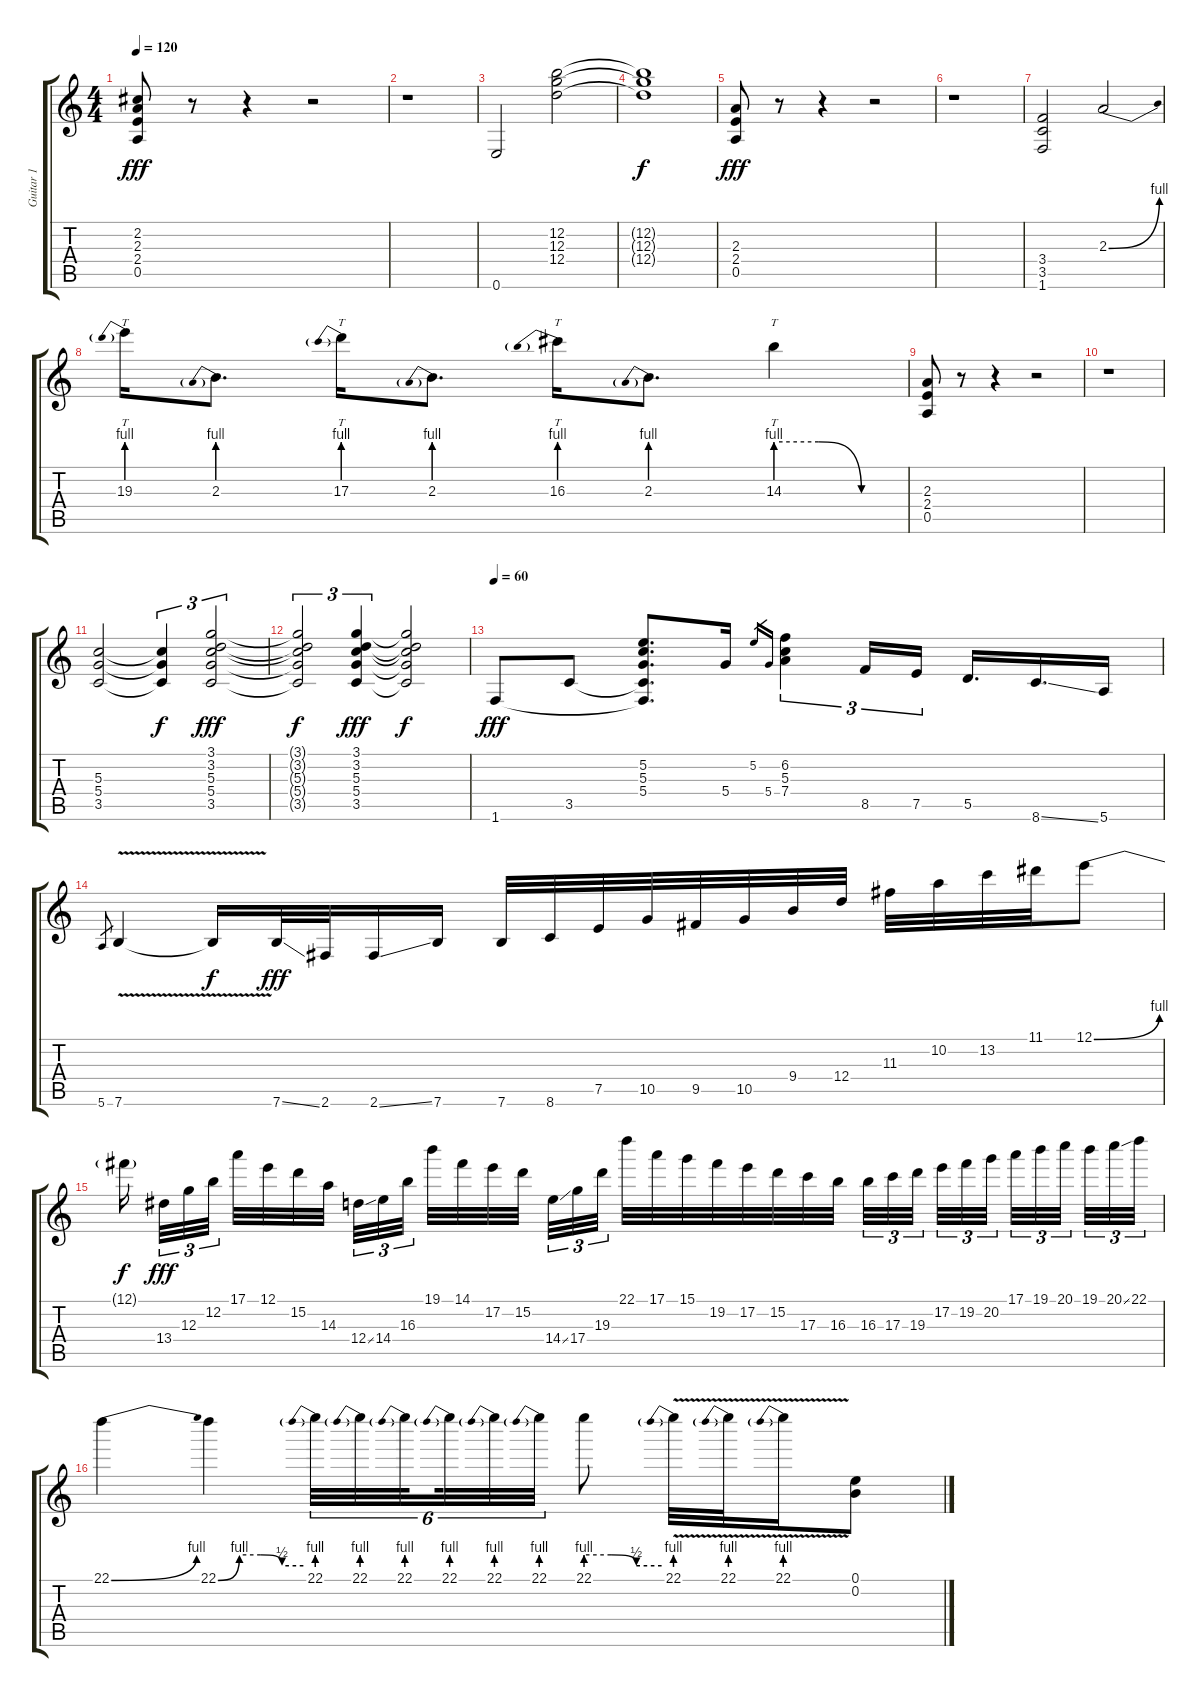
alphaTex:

\track ("Guitar 1" "Guitar 1") {instrument distortionguitar}
\staff {score tabs}
\tuning (E4 B3 G3 D3 A2 E2) {hide}
\ts (4 4)
\tempo 120
\clef g2
\ks c
(2.2 2.3 2.4 0.5).8{dy fff instrument distortionguitar} r.8 r.4 r.2 |
r.1 |
0.6.2 (12.2 12.3 12.4).2 |
(12.2{t} 12.3{t} 12.4{t}).1{dy f} |
(2.3 2.4 0.5).8{dy fff} r.8 r.4 r.2 |
r.1 |
(3.4 3.5 1.6).2 2.3{be (bend 0 0 60 4)}.2 |
19.3{be (prebend 0 4 60 4)}.16{tt} 2.3{be (prebend 0 4 60 4)}.8{d} 17.3{be (prebend 0 4 60 4)}.16{tt} 2.3{be (prebend 0 4 60 4)}.8{d} 16.3{be (prebend 0 4 60 4)}.16{tt} 2.3{be (prebend 0 4 60 4)}.8{d} 14.3{be (custom 0 4 20 4 40 0 60 0)}.4{tt} |
(2.3 2.4 0.5).8 r.8 r.4 r.2 |
r.1 |
(5.3 5.4 3.5).2 (5.3{t} 5.4{t} 3.5{t}).4{tu (3 2) dy f} (3.1 3.2 5.3 5.4 3.5).2{tu (3 2) dy fff} |
(3.1{t} 3.2{t} 5.3{t} 5.4{t} 3.5{t}).2{tu (3 2) dy f} (3.1 3.2 5.3 5.4 3.5).4{tu (3 2) dy fff} (3.1{t} 3.2{t} 5.3{t} 5.4{t} 3.5{t}).2{dy f} |
\tempo 60
1.6.8{dy fff} 3.5.8 (5.2 5.3 5.4 3.5{t} 1.6{t}).8{d} 5.4.16 5.2.16{gr} 5.4.16{gr} (6.2 5.3 7.4).4{tu (3 2)} 8.5.16{tu (3 2)} 7.5.16{tu (3 2)} 5.5.16{d} 8.6{ss}.16{d} 5.6.16 |
5.6.8{gr} 7.6{v}.4 7.6{t}.16{dy f} 7.6{ss}.32{dy fff} 2.6.32 2.6{ss}.16 7.6.16 7.6.32 8.6.32 7.5.32 10.5.32 9.5.32 10.5.32 9.4.32 12.4.32 11.3.32 10.2.32 13.2.32 11.1.32 12.1{be (bend 0 0 60 4)}.8 |
12.1{t}.16{dy f beam splitsecondary} 13.4.32{tu (3 2) dy fff} 12.3.32{tu (3 2)} 12.2.32{tu (3 2) beam splitsecondary} 17.1.32 12.1.32 15.2.32 14.3.32 12.4{ss}.32{tu (3 2)} 14.4.32{tu (3 2)} 16.3.32{tu (3 2) beam splitsecondary} 19.1.32 14.1.32 17.2.32 15.2.32{beam splitsecondary} 14.4{ss}.32{tu (3 2)} 17.4.32{tu (3 2)} 19.3.32{tu (3 2)} 22.1.32 17.1.32 15.1.32 19.2.32 17.2.32 15.2.32 17.3.32 16.3.32 16.3.32{tu (3 2)} 17.3.32{tu (3 2)} 19.3.32{tu (3 2) beam splitsecondary} 17.2.32{tu (3 2)} 19.2.32{tu (3 2)} 20.2.32{tu (3 2) beam splitsecondary} 17.1.32{tu (3 2)} 19.1.32{tu (3 2)} 20.1.32{tu (3 2) beam splitsecondary} 19.1.32{tu (3 2)} 20.1{ss}.32{tu (3 2)} 22.1.32{tu (3 2)} |
22.1{be (bend 0 0 60 4)}.4 22.1{be (custom 0 0 15 4 30 4 45 2 60 2)}.4 22.1{be (prebend 0 4 60 4)}.32{tu (6 4)} 22.1{be (prebend 0 4 60 4)}.32{tu (6 4)} 22.1{be (prebend 0 4 60 4)}.32{tu (6 4) beam splitsecondary} 22.1{be (prebend 0 4 60 4)}.32{tu (6 4)} 22.1{be (prebend 0 4 60 4)}.32{tu (6 4)} 22.1{be (prebend 0 4 60 4)}.32{tu (6 4)} 22.1{be (custom 0 4 20 4 40 2 60 2)}.8 22.1{be (prebend 0 4 60 4) v}.32 22.1{be (prebend 0 4 60 4) v}.32 22.1{be (prebend 0 4 60 4) v}.16 (0.1 0.2).8
